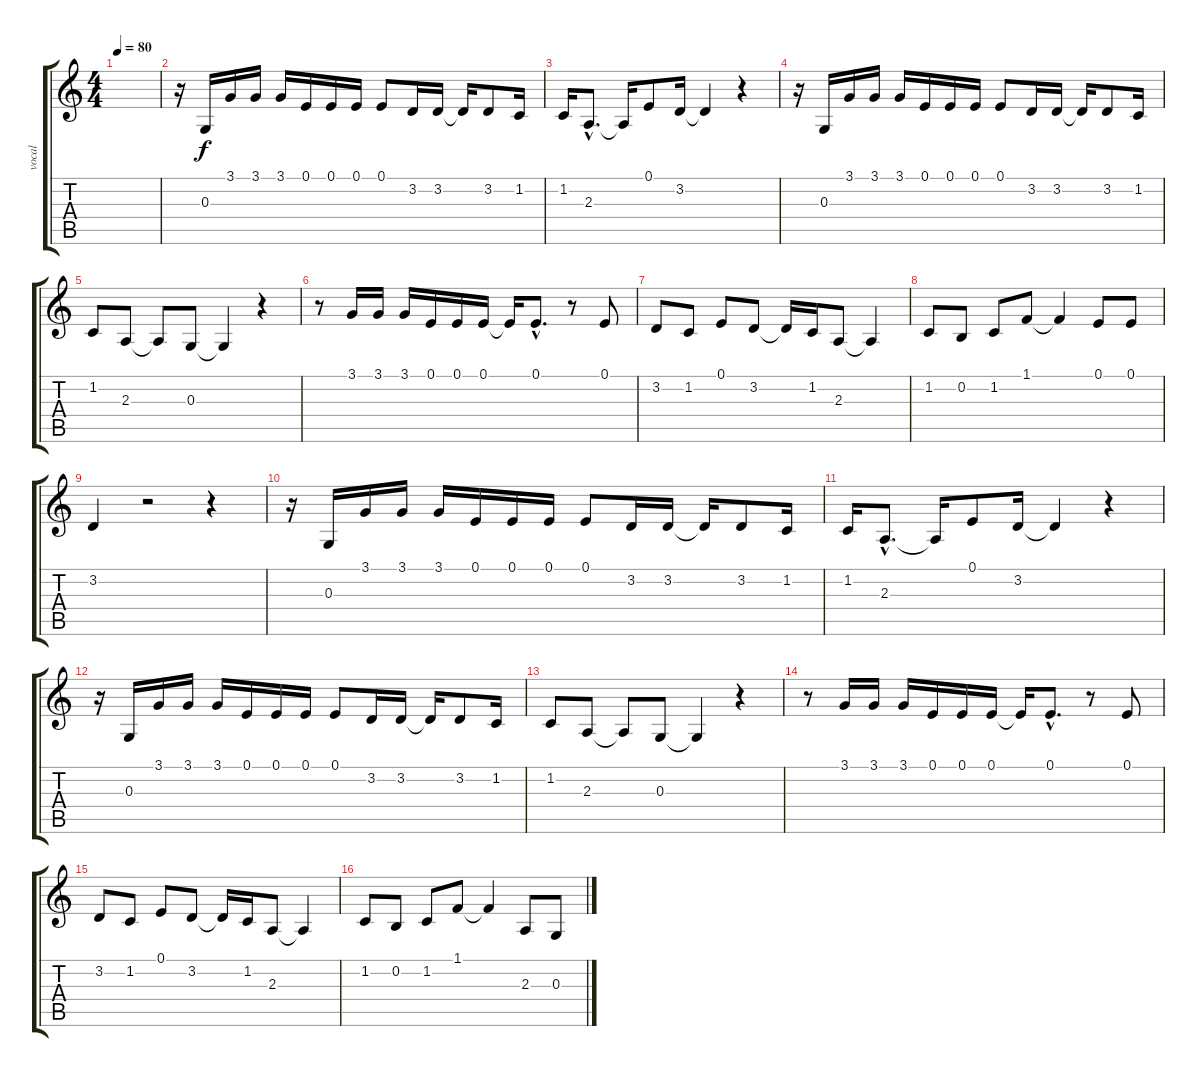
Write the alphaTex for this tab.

\track ("vocal" "vocal") {instrument electricpiano2}
\staff {score tabs}
\tuning (E4 B3 G3 D3 A2 E2) {hide}
\ts (4 4)
\tempo 80
\clef g2
\ks c
|
r.16 0.3.16 3.1.16 3.1.16 3.1.16 0.1.16 0.1.16 0.1.16 0.1.8 3.2.16 3.2.16 3.2{t}.16 3.2.8 1.2.16 |
1.2.16 2.3{hac}.8{d} 2.3{t}.16 0.1.8 3.2.16 3.2{t}.4 r.4 |
r.16 0.3.16 3.1.16 3.1.16 3.1.16 0.1.16 0.1.16 0.1.16 0.1.8 3.2.16 3.2.16 3.2{t}.16 3.2.8 1.2.16 |
1.2.8 2.3.8 2.3{t}.8 0.3.8 0.3{t}.4 r.4 |
r.8 3.1.16 3.1.16 3.1.16 0.1.16 0.1.16 0.1.16 0.1{t}.16 0.1{hac}.8{d} r.8 0.1.8 |
3.2.8 1.2.8 0.1.8 3.2.8 3.2{t}.16 1.2.16 2.3.8 2.3{t}.4 |
1.2.8 0.2.8 1.2.8 1.1.8 1.1{t}.4 0.1.8 0.1.8 |
3.2.4 r.2 r.4 |
r.16 0.3.16 3.1.16 3.1.16 3.1.16 0.1.16 0.1.16 0.1.16 0.1.8 3.2.16 3.2.16 3.2{t}.16 3.2.8 1.2.16 |
1.2.16 2.3{hac}.8{d} 2.3{t}.16 0.1.8 3.2.16 3.2{t}.4 r.4 |
r.16 0.3.16 3.1.16 3.1.16 3.1.16 0.1.16 0.1.16 0.1.16 0.1.8 3.2.16 3.2.16 3.2{t}.16 3.2.8 1.2.16 |
1.2.8 2.3.8 2.3{t}.8 0.3.8 0.3{t}.4 r.4 |
r.8 3.1.16 3.1.16 3.1.16 0.1.16 0.1.16 0.1.16 0.1{t}.16 0.1{hac}.8{d} r.8 0.1.8 |
3.2.8 1.2.8 0.1.8 3.2.8 3.2{t}.16 1.2.16 2.3.8 2.3{t}.4 |
1.2.8 0.2.8 1.2.8 1.1.8 1.1{t}.4 2.3.8 0.3.8
